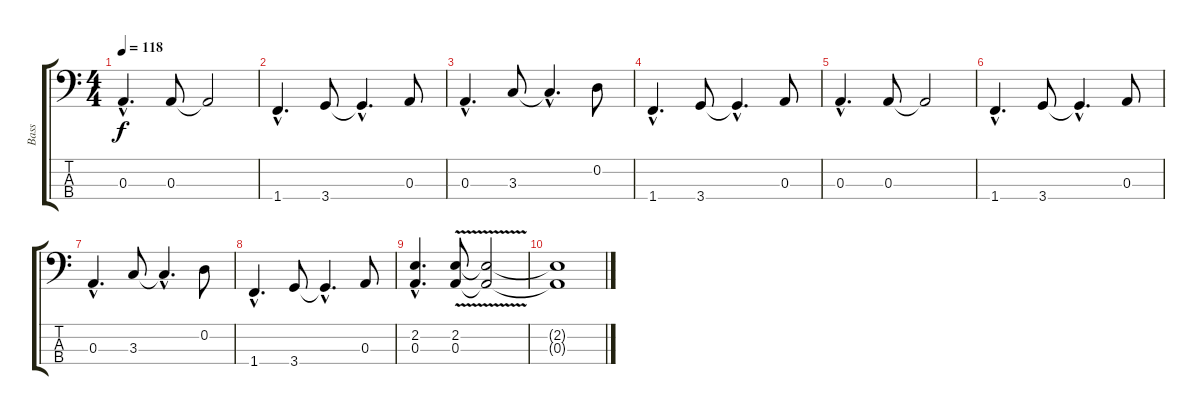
\track ("Bass" "Bass") {instrument electricbassfinger}
\staff {score tabs}
\tuning (G2 D2 A1 E1) {hide}
\ts (4 4)
\tempo 118
\clef f4
\ks c
0.3{hac}.4{d dy f} 0.3.8 0.3{t}.2 |
1.4{hac}.4{d} 3.4.8 3.4{hac t}.4{d} 0.3.8 |
0.3{hac}.4{d} 3.3.8 3.3{hac t}.4{d} 0.2.8 |
1.4{hac}.4{d} 3.4.8 3.4{hac t}.4{d} 0.3.8 |
0.3{hac}.4{d} 0.3.8 0.3{t}.2 |
1.4{hac}.4{d} 3.4.8 3.4{hac t}.4{d} 0.3.8 |
0.3{hac}.4{d} 3.3.8 3.3{hac t}.4{d} 0.2.8 |
1.4{hac}.4{d} 3.4.8 3.4{hac t}.4{d} 0.3.8 |
(2.2{hac} 0.3{hac}).4{d} (2.2{v} 0.3{v}).8 (2.2{t} 0.3{t}).2 |
(2.2{t} 0.3{t}).1
